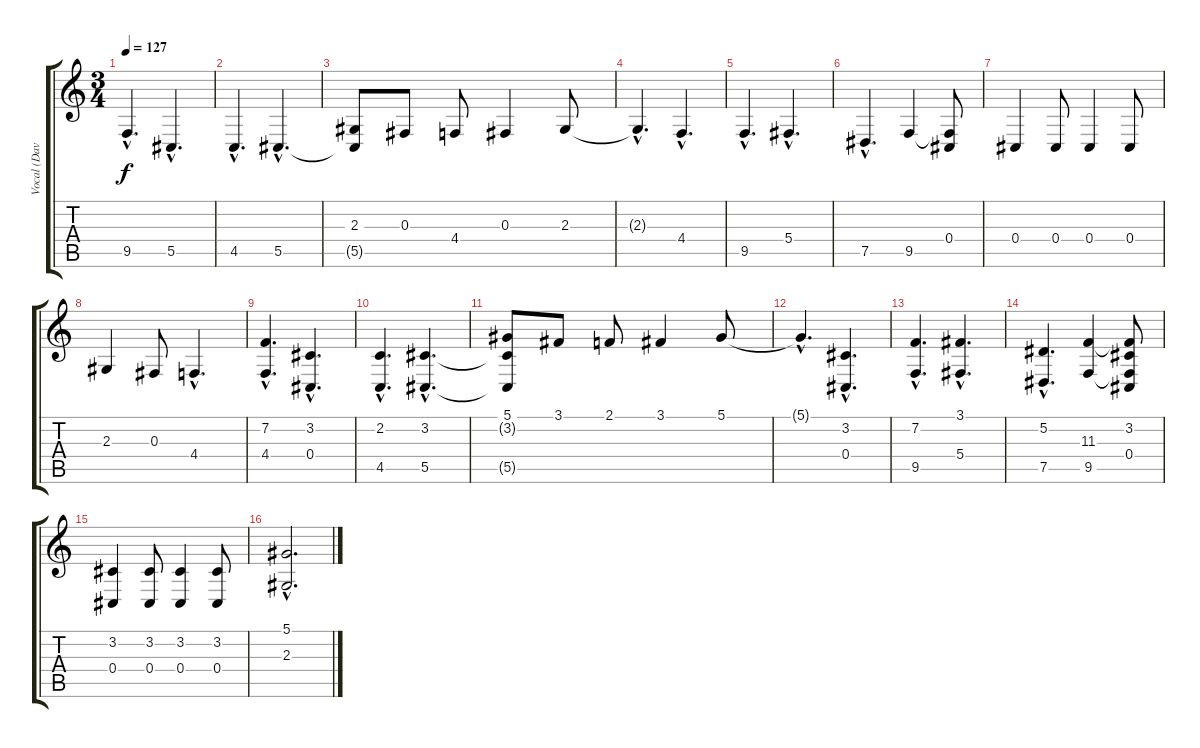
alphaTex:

\track ("Vocal (Davey Havok)" "Vocal (Dav") {instrument synthvoice}
\staff {score tabs}
\tuning (Eb4 Bb3 Gb3 Db3 Ab2 Eb2) {hide}
\ts (3 4)
\tempo 127
\clef g2
\ks c
9.5{hac}.4{d dy f} 5.5{hac}.4{d} |
4.5{hac}.4{d} 5.5{hac}.4{d} |
(2.3 5.5{t}).8 0.3.8 4.4.8 0.3.4 2.3.8 |
2.3{hac t}.4{d} 4.4{hac}.4{d} |
9.5{hac}.4{d} 5.4{hac}.4{d} |
7.5{hac}.4{d} 9.5.4 (0.4 9.5{t}).8 |
0.4.4 0.4.8 0.4.4 0.4.8 |
2.3.4 0.3.8 4.4{hac}.4{d} |
(7.2{hac} 4.4{hac}).4{d} (3.2{hac} 0.4{hac}).4{d} |
(2.2{hac} 4.5{hac}).4{d} (3.2{hac} 5.5{hac}).4{d} |
(5.1 3.2{t} 5.5{t}).8 3.1.8 2.1.8 3.1.4 5.1.8 |
5.1{hac t}.4{d} (3.2{hac} 0.4{hac}).4{d} |
(7.2{hac} 9.5{hac}).4{d} (3.1{hac} 5.4{hac}).4{d} |
(5.2{hac} 7.5{hac}).4{d} (11.3 9.5).4 (3.2 11.3{t} 0.4 9.5{t}).8 |
(3.2 0.4).4 (3.2 0.4).8 (3.2 0.4).4 (3.2 0.4).8 |
(5.1{hac} 2.3{hac}).2{d}
